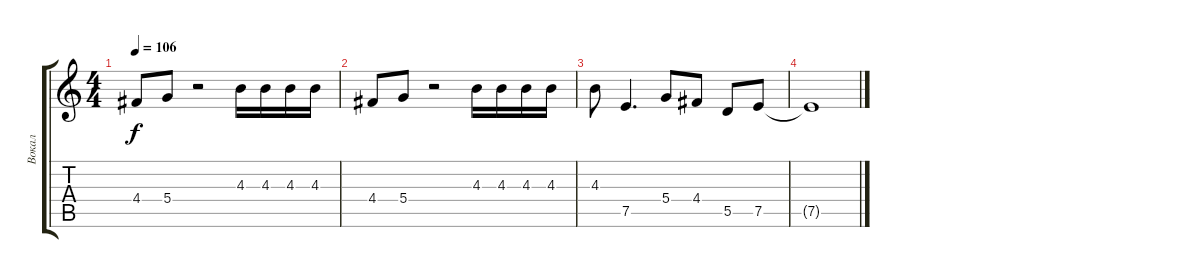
\track ("Вокал" "Вокал") {instrument overdrivenguitar}
\staff {score tabs}
\tuning (E4 B3 G3 D3 A2 E2) {hide}
\ts (4 4)
\tempo 106
\clef g2
\ks c
4.4.8{dy f} 5.4.8 r.2 4.3.16 4.3.16 4.3.16 4.3.16 |
4.4.8 5.4.8 r.2 4.3.16 4.3.16 4.3.16 4.3.16 |
4.3.8 7.5.4{d} 5.4.8 4.4.8 5.5.8 7.5.8 |
7.5{t}.1
